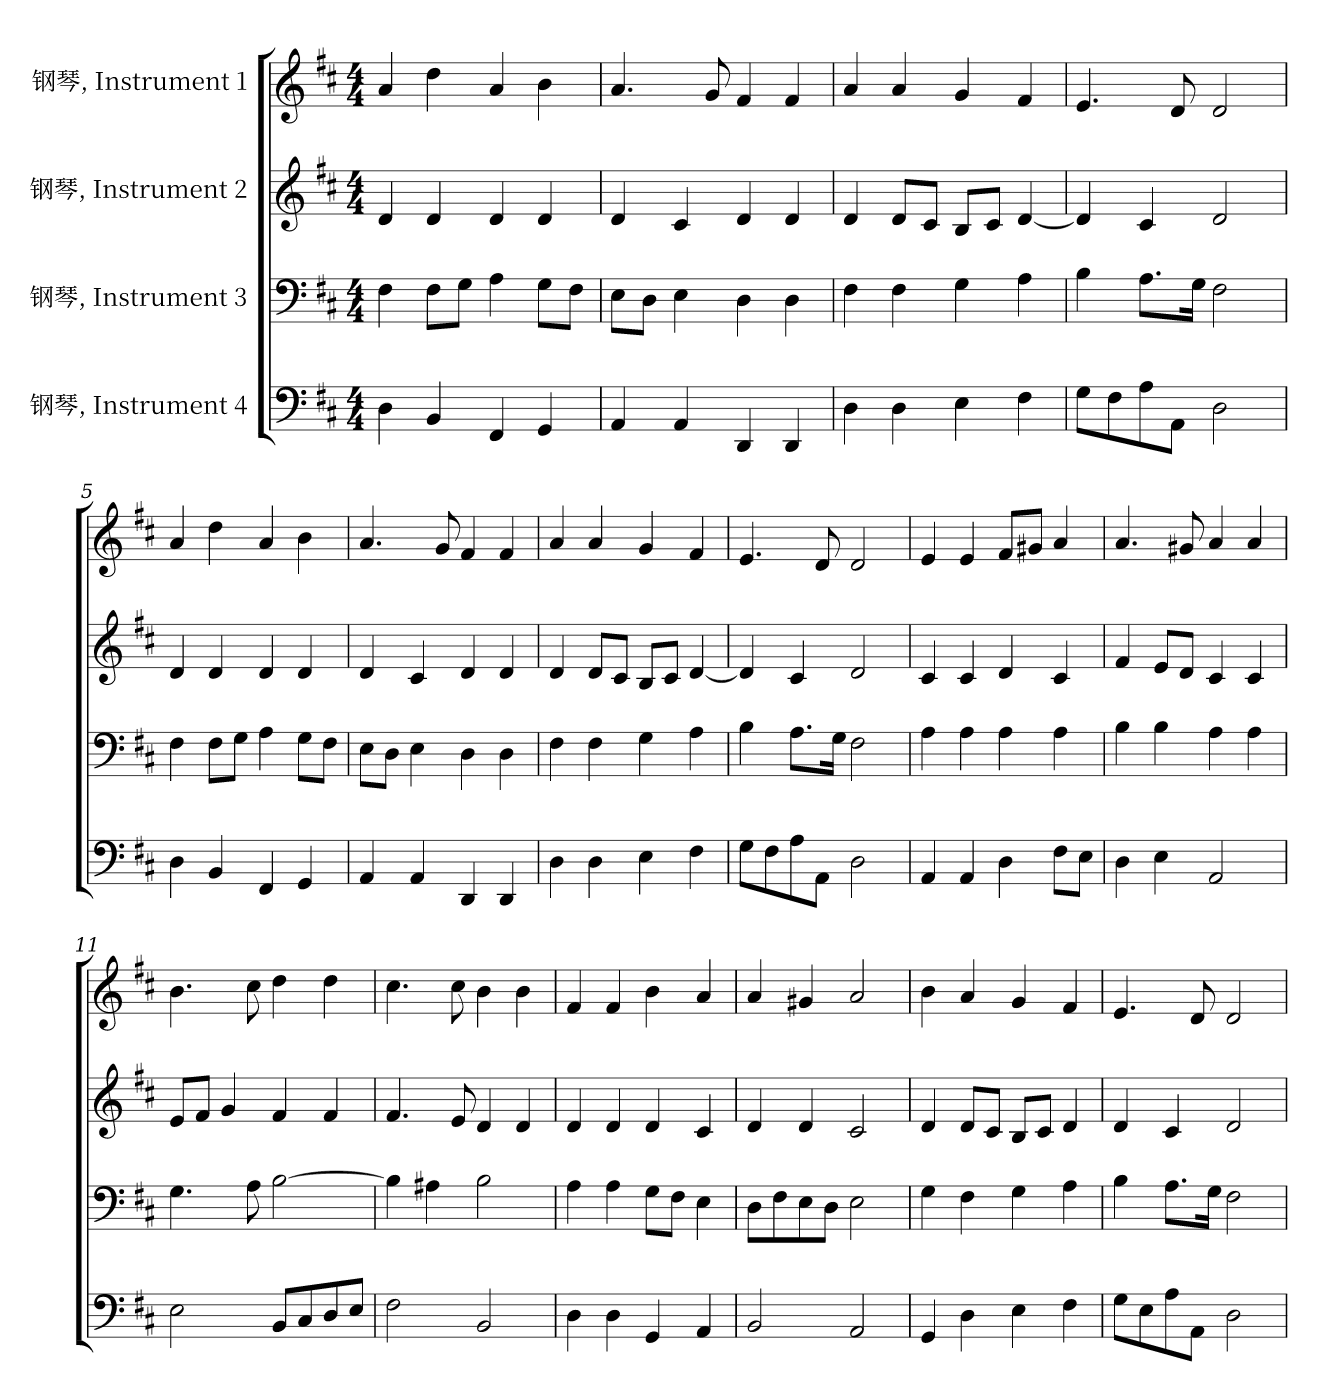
**kern	**kern	**kern	**kern
*part4	*part3	*part2	*part1
*staff4	*staff3	*staff2	*staff1
*I"钢琴, Instrument 4	*I"钢琴, Instrument 3	*I"钢琴, Instrument 2	*I"钢琴, Instrument 1
*clefF4	*clefF4	*clefG2	*clefG2
*k[f#c#]	*k[f#c#]	*k[f#c#]	*k[f#c#]
*M4/4	*M4/4	*M4/4	*M4/4
*MM96	*MM96	*MM96	*MM96
=1	=1	=1	=1
4D\	4F#\	4d/	4a/
4BB/	8F#\L	4d/	4dd\
.	8G\J	.	.
4FF#/	4A\	4d/	4a/
4GG/	8G\L	4d/	4b\
.	8F#\J	.	.
=2	=2	=2	=2
4AA/	8E\L	4d/	4.a/
.	8D\J	.	.
4AA/	4E\	4c#/	.
.	.	.	8g/
4DD/	4D\	4d/	4f#/
4DD/	4D\	4d/	4f#/
=3	=3	=3	=3
4D\	4F#\	4d/	4a/
4D\	4F#\	8d/L	4a/
.	.	8c#/J	.
4E\	4G\	8B/L	4g/
.	.	8c#/J	.
4F#\	4A\	[4d/	4f#/
=4	=4	=4	=4
8G\L	4B\	4d/]	4.e/
8F#\	.	.	.
8A\	8.A\L	4c#/	.
8AA\J	.	.	8d/
.	16G\Jk	.	.
2D\	2F#\	2d/	2d/
=5	=5	=5	=5
4D\	4F#\	4d/	4a/
4BB/	8F#\L	4d/	4dd\
.	8G\J	.	.
4FF#/	4A\	4d/	4a/
4GG/	8G\L	4d/	4b\
.	8F#\J	.	.
!!LO:LB:g=z
=6	=6	=6	=6
4AA/	8E\L	4d/	4.a/
.	8D\J	.	.
4AA/	4E\	4c#/	.
.	.	.	8g/
4DD/	4D\	4d/	4f#/
4DD/	4D\	4d/	4f#/
=7	=7	=7	=7
4D\	4F#\	4d/	4a/
4D\	4F#\	8d/L	4a/
.	.	8c#/J	.
4E\	4G\	8B/L	4g/
.	.	8c#/J	.
4F#\	4A\	[4d/	4f#/
=8	=8	=8	=8
8G\L	4B\	4d/]	4.e/
8F#\	.	.	.
8A\	8.A\L	4c#/	.
8AA\J	.	.	8d/
.	16G\Jk	.	.
2D\	2F#\	2d/	2d/
=9	=9	=9	=9
4AA/	4A\	4c#/	4e/
4AA/	4A\	4c#/	4e/
4D\	4A\	4d/	8f#/L
.	.	.	8g#X/J
8F#\L	4A\	4c#/	4a/
8E\J	.	.	.
=10	=10	=10	=10
4D\	4B\	4f#/	4.a/
4E\	4B\	8e/L	.
.	.	8d/J	8g#X/
2AA/	4A\	4c#/	4a/
.	4A\	4c#/	4a/
!!LO:LB:g=z
=11	=11	=11	=11
2E\	4.G\	8e/L	4.b\
.	.	8f#/J	.
.	.	4g/	.
.	8A\	.	8cc#\
8BB/L	[2B\	4f#/	4dd\
8C#/	.	.	.
8D/	.	4f#/	4dd\
8E/J	.	.	.
=12	=12	=12	=12
2F#\	4B\]	4.f#/	4.cc#\
.	4A#X\	.	.
.	.	8e/	8cc#\
2BB/	2B\	4d/	4b\
.	.	4d/	4b\
=13	=13	=13	=13
4D\	4A\	4d/	4f#/
4D\	4A\	4d/	4f#/
4GG/	8G\L	4d/	4b\
.	8F#\J	.	.
4AA/	4E\	4c#/	4a/
=14	=14	=14	=14
2BB/	8D\L	4d/	4a/
.	8F#\	.	.
.	8E\	4d/	4g#X/
.	8D\J	.	.
2AA/	2E\	2c#/	2a/
=15	=15	=15	=15
4GG/	4G\	4d/	4b\
4D\	4F#\	8d/L	4a/
.	.	8c#/J	.
4E\	4G\	8B/L	4g/
.	.	8c#/J	.
4F#\	4A\	4d/	4f#/
=16	=16	=16	=16
8G\L	4B\	4d/	4.e/
8E\	.	.	.
8A\	8.A\L	4c#/	.
8AA\J	.	.	8d/
.	16G\Jk	.	.
2D\	2F#\	2d/	2d/
=	=	=	=
*-	*-	*-	*-
